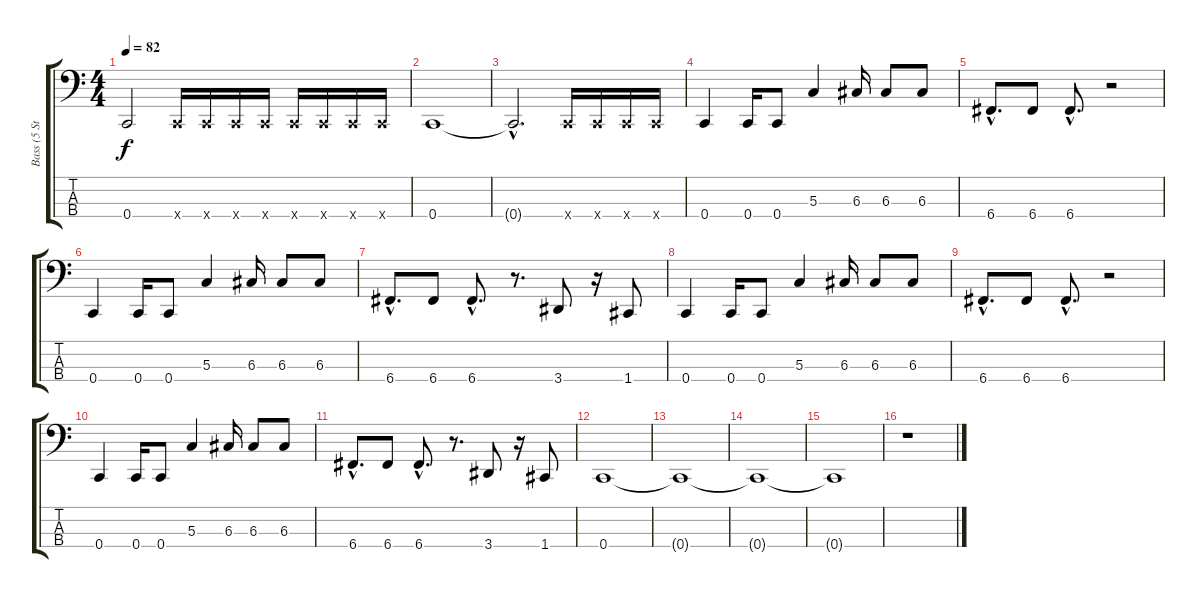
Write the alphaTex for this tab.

\track ("Bass (5 Stringed)" "Bass (5 St") {instrument electricbasspick}
\staff {score tabs}
\tuning (F2 C2 G1 C1) {hide}
\ts (4 4)
\tempo 82
\clef f4
\ks c
0.4{t}.2{dy f} 0.4{x}.16 0.4{x}.16 0.4{x}.16 0.4{x}.16 0.4{x}.16 0.4{x}.16 0.4{x}.16 0.4{x}.16 |
0.4.1 |
0.4{hac t}.2{d} 0.4{x}.16 0.4{x}.16 0.4{x}.16 0.4{x}.16 |
0.4.4 0.4.16 0.4.8 5.3.4 6.3.16 6.3.8 6.3.8 |
6.4{hac}.8{d} 6.4.8 6.4{hac}.8{d} r.2 |
0.4.4 0.4.16 0.4.8 5.3.4 6.3.16 6.3.8 6.3.8 |
6.4{hac}.8{d} 6.4.8 6.4{hac}.8{d} r.8{d} 3.4.8 r.16 1.4.8 |
0.4.4 0.4.16 0.4.8 5.3.4 6.3.16 6.3.8 6.3.8 |
6.4{hac}.8{d} 6.4.8 6.4{hac}.8{d} r.2 |
0.4.4 0.4.16 0.4.8 5.3.4 6.3.16 6.3.8 6.3.8 |
6.4{hac}.8{d} 6.4.8 6.4{hac}.8{d} r.8{d} 3.4.8 r.16 1.4.8 |
0.4.1 |
0.4{t}.1 |
0.4{t}.1 |
0.4{t}.1 |
r.1
